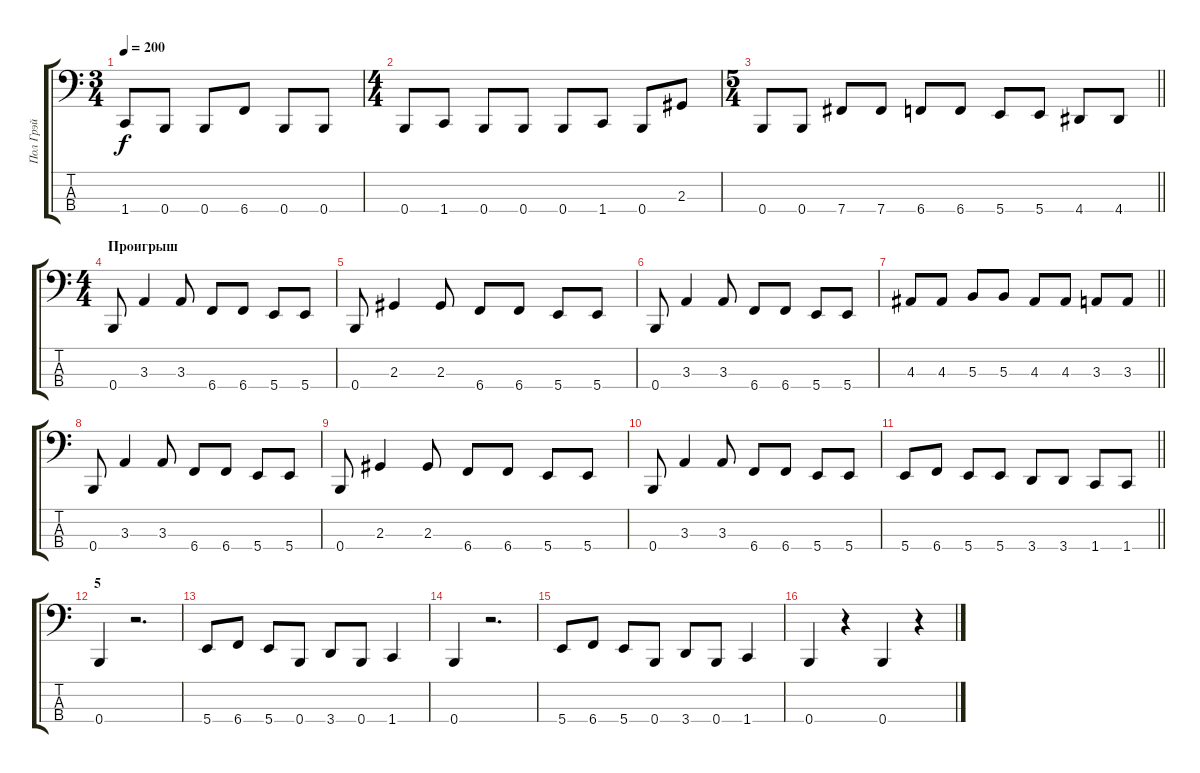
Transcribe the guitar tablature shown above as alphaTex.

\track ("Пол Грэй" "Пол Грэй") {instrument electricbasspick}
\staff {score tabs}
\tuning (E2 B1 Gb1 B0) {hide}
\ts (3 4)
\tempo 200
\clef f4
\ks c
1.4.8{dy f} 0.4.8 0.4.8 6.4.8 0.4.8 0.4.8 |
\ts (4 4)
0.4.8 1.4.8 0.4.8 0.4.8 0.4.8 1.4.8 0.4.8 2.3.8 |
\ts (5 4)
\barLineRight lightlight
0.4.8 0.4.8 7.4.8 7.4.8 6.4.8 6.4.8 5.4.8 5.4.8 4.4.8 4.4.8 |
\ts (4 4)
\section ("" "Проигрыш")
0.4.8 3.3.4 3.3.8 6.4.8 6.4.8 5.4.8 5.4.8 |
0.4.8 2.3.4 2.3.8 6.4.8 6.4.8 5.4.8 5.4.8 |
0.4.8 3.3.4 3.3.8 6.4.8 6.4.8 5.4.8 5.4.8 |
\barLineRight lightlight
4.3.8 4.3.8 5.3.8 5.3.8 4.3.8 4.3.8 3.3.8 3.3.8 |
0.4.8 3.3.4 3.3.8 6.4.8 6.4.8 5.4.8 5.4.8 |
0.4.8 2.3.4 2.3.8 6.4.8 6.4.8 5.4.8 5.4.8 |
0.4.8 3.3.4 3.3.8 6.4.8 6.4.8 5.4.8 5.4.8 |
\barLineRight lightlight
5.4.8 6.4.8 5.4.8 5.4.8 3.4.8 3.4.8 1.4.8 1.4.8 |
\section ("" "5")
0.4.4 r.2{d} |
5.4.8 6.4.8 5.4.8 0.4.8 3.4.8 0.4.8 1.4.4 |
0.4.4 r.2{d} |
5.4.8 6.4.8 5.4.8 0.4.8 3.4.8 0.4.8 1.4.4 |
0.4.4 r.4 0.4.4 r.4
